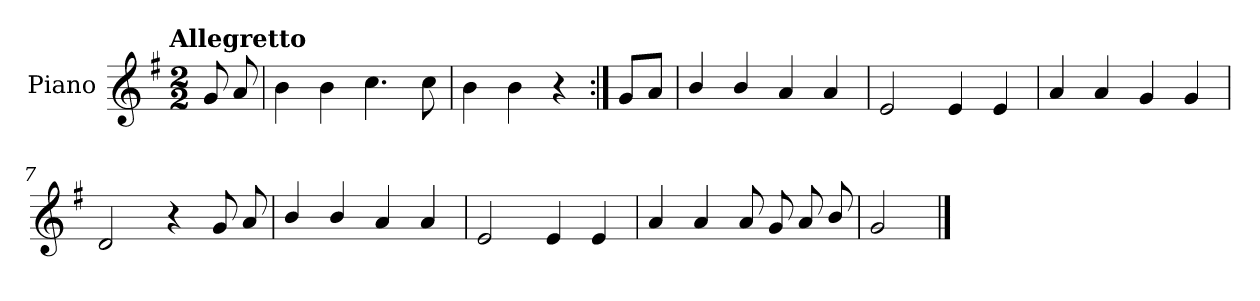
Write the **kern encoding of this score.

**kern
*part1
*staff1
*I"Piano
*I'Pno.
*clefG2
*k[f#]
!!LO:TX:omd:t=Allegretto
*M2/2
*MM116
=
8g/
8a/
=1
4b\
4b\
4.cc\
8cc\
=2
4b\
4b\
4r
=3:|!
8g/L
8a/J
=4
4b/
4b/
4a/
4a/
=5
2e/
4e/
4e/
!!LO:LB:g=z
=6
4a/
4a/
4g/
4g/
=7
2d/
4r
8g/
8a/
=8
4b/
4b/
4a/
4a/
=9
2e/
4e/
4e/
=10
4a/
4a/
8a/
8g/
8a/
8b/
=11
2g/
==
*-
